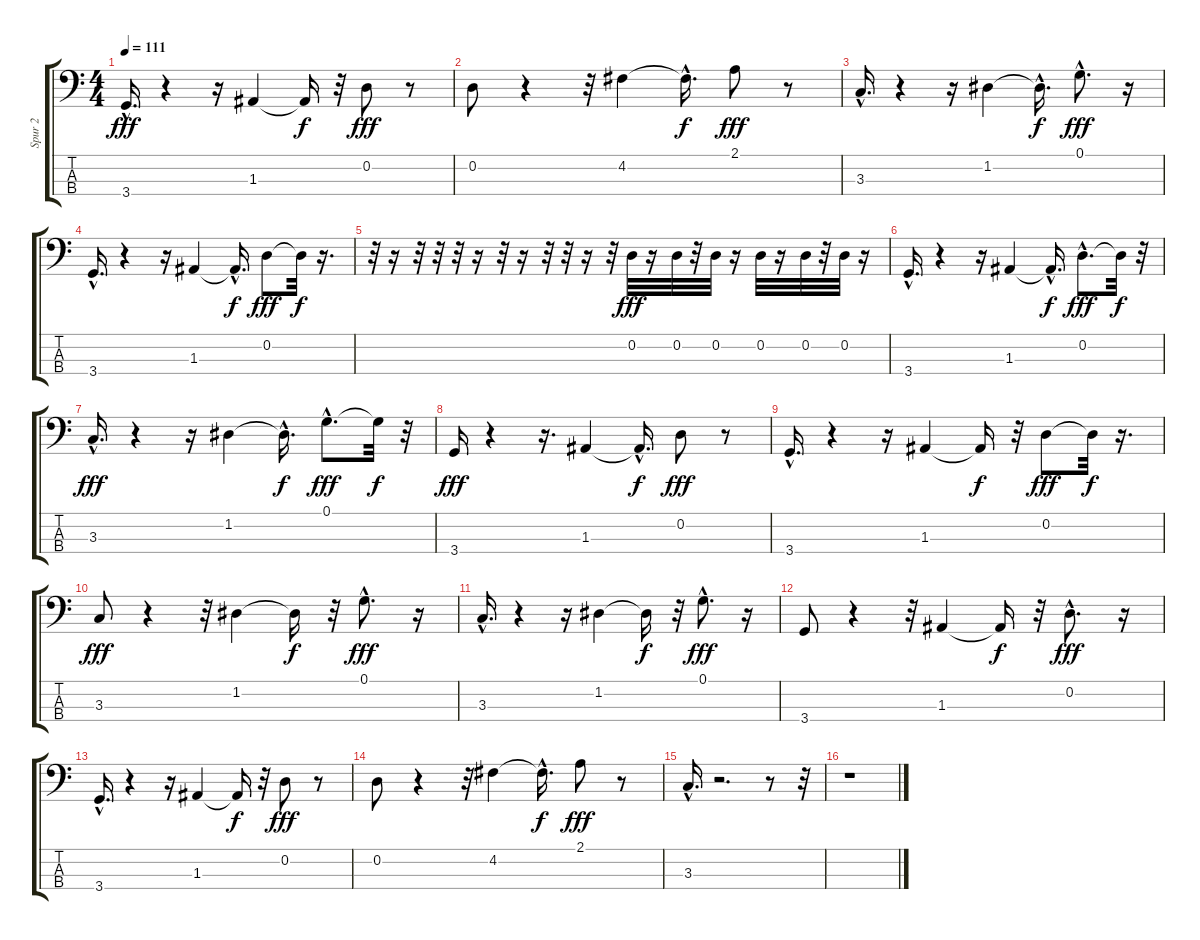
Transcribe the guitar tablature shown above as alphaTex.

\track ("Spur 2" "Spur 2") {instrument electricbassfinger}
\staff {score tabs}
\tuning (G2 D2 A1 E1) {hide}
\ts (4 4)
\tempo 111
\clef f4
\ks c
3.4{hac}.16{d dy fff} r.4 r.16 1.3.4 1.3{t}.16{dy f} r.32 0.2.8{dy fff} r.8 |
0.2.8 r.4 r.32 4.2.4 4.2{hac t}.16{d dy f} 2.1.8{dy fff} r.8 |
3.3{hac}.16{d} r.4 r.16 1.2.4 1.2{hac t}.16{d dy f} 0.1{hac}.8{d dy fff} r.16 |
3.4{hac}.16{d} r.4 r.16 1.3.4 1.3{hac t}.16{d dy f} 0.2.8{dy fff} 0.2{t}.32{dy f} r.16{d} |
r.32 r.16 r.32 r.32 r.32 r.16 r.32 r.16 r.32 r.32 r.16 r.32 0.2.32{dy fff} r.16 0.2.32 r.32 0.2.32 r.16 0.2.32 r.16 0.2.32 r.32 0.2.32 r.16 |
3.4{hac}.16{d} r.4 r.16 1.3.4 1.3{hac t}.16{d dy f} 0.2{hac}.8{d dy fff} 0.2{t}.32{dy f} r.32 |
3.3{hac}.16{d dy fff} r.4 r.16 1.2.4 1.2{hac t}.16{d dy f} 0.1{hac}.8{d dy fff} 0.1{t}.32{dy f} r.32 |
3.4.16{dy fff} r.4 r.16{d} 1.3.4 1.3{hac t}.16{d dy f} 0.2.8{dy fff} r.8 |
3.4{hac}.16{d} r.4 r.16 1.3.4 1.3{t}.16{dy f} r.32 0.2.8{dy fff} 0.2{t}.32{dy f} r.16{d} |
3.3.8{dy fff} r.4 r.32 1.2.4 1.2{t}.16{dy f} r.32 0.1{hac}.8{d dy fff} r.16 |
3.3{hac}.16{d} r.4 r.16 1.2.4 1.2{t}.16{dy f} r.32 0.1{hac}.8{d dy fff} r.16 |
3.4.8 r.4 r.32 1.3.4 1.3{t}.16{dy f} r.32 0.2{hac}.8{d dy fff} r.16 |
3.4{hac}.16{d} r.4 r.16 1.3.4 1.3{t}.16{dy f} r.32 0.2.8{dy fff} r.8 |
0.2.8 r.4 r.32 4.2.4 4.2{hac t}.16{d dy f} 2.1.8{dy fff} r.8 |
3.3{hac}.16{d} r.2{d} r.8 r.32 |
r.1
